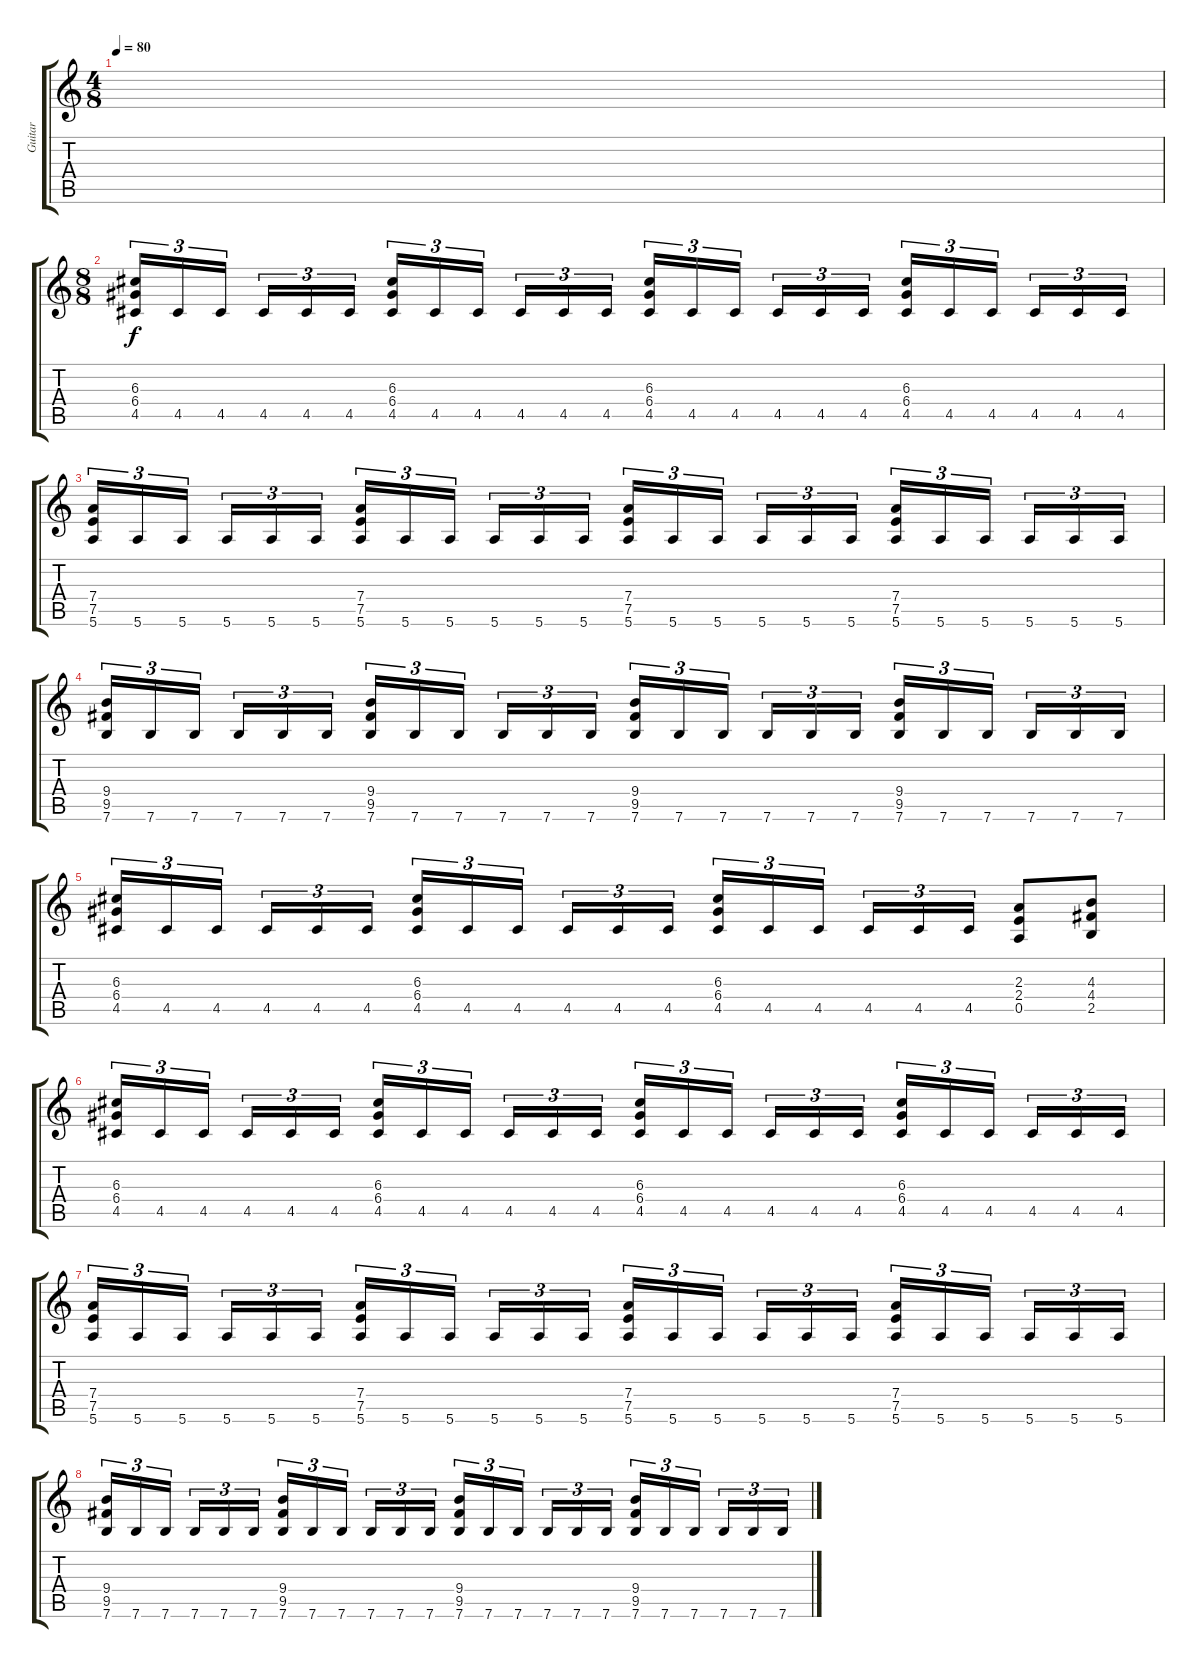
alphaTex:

\track ("Guitar" "Guitar") {instrument distortionguitar}
\staff {score tabs}
\tuning (E4 B3 G3 D3 A2 E2) {hide}
\ts (4 8)
\tempo 80
\clef g2
\ks c
|
\ts (8 8)
(6.3 6.4 4.5).16{tu (3 2)} 4.5.16{tu (3 2)} 4.5.16{tu (3 2)} 4.5.16{tu (3 2)} 4.5.16{tu (3 2)} 4.5.16{tu (3 2)} (6.3 6.4 4.5).16{tu (3 2)} 4.5.16{tu (3 2)} 4.5.16{tu (3 2)} 4.5.16{tu (3 2)} 4.5.16{tu (3 2)} 4.5.16{tu (3 2)} (6.3 6.4 4.5).16{tu (3 2)} 4.5.16{tu (3 2)} 4.5.16{tu (3 2)} 4.5.16{tu (3 2)} 4.5.16{tu (3 2)} 4.5.16{tu (3 2)} (6.3 6.4 4.5).16{tu (3 2)} 4.5.16{tu (3 2)} 4.5.16{tu (3 2)} 4.5.16{tu (3 2)} 4.5.16{tu (3 2)} 4.5.16{tu (3 2)} |
(7.4 7.5 5.6).16{tu (3 2)} 5.6.16{tu (3 2)} 5.6.16{tu (3 2)} 5.6.16{tu (3 2)} 5.6.16{tu (3 2)} 5.6.16{tu (3 2)} (7.4 7.5 5.6).16{tu (3 2)} 5.6.16{tu (3 2)} 5.6.16{tu (3 2)} 5.6.16{tu (3 2)} 5.6.16{tu (3 2)} 5.6.16{tu (3 2)} (7.4 7.5 5.6).16{tu (3 2)} 5.6.16{tu (3 2)} 5.6.16{tu (3 2)} 5.6.16{tu (3 2)} 5.6.16{tu (3 2)} 5.6.16{tu (3 2)} (7.4 7.5 5.6).16{tu (3 2)} 5.6.16{tu (3 2)} 5.6.16{tu (3 2)} 5.6.16{tu (3 2)} 5.6.16{tu (3 2)} 5.6.16{tu (3 2)} |
(9.4 9.5 7.6).16{tu (3 2)} 7.6.16{tu (3 2)} 7.6.16{tu (3 2)} 7.6.16{tu (3 2)} 7.6.16{tu (3 2)} 7.6.16{tu (3 2)} (9.4 9.5 7.6).16{tu (3 2)} 7.6.16{tu (3 2)} 7.6.16{tu (3 2)} 7.6.16{tu (3 2)} 7.6.16{tu (3 2)} 7.6.16{tu (3 2)} (9.4 9.5 7.6).16{tu (3 2)} 7.6.16{tu (3 2)} 7.6.16{tu (3 2)} 7.6.16{tu (3 2)} 7.6.16{tu (3 2)} 7.6.16{tu (3 2)} (9.4 9.5 7.6).16{tu (3 2)} 7.6.16{tu (3 2)} 7.6.16{tu (3 2)} 7.6.16{tu (3 2)} 7.6.16{tu (3 2)} 7.6.16{tu (3 2)} |
(6.3 6.4 4.5).16{tu (3 2)} 4.5.16{tu (3 2)} 4.5.16{tu (3 2)} 4.5.16{tu (3 2)} 4.5.16{tu (3 2)} 4.5.16{tu (3 2)} (6.3 6.4 4.5).16{tu (3 2)} 4.5.16{tu (3 2)} 4.5.16{tu (3 2)} 4.5.16{tu (3 2)} 4.5.16{tu (3 2)} 4.5.16{tu (3 2)} (6.3 6.4 4.5).16{tu (3 2)} 4.5.16{tu (3 2)} 4.5.16{tu (3 2)} 4.5.16{tu (3 2)} 4.5.16{tu (3 2)} 4.5.16{tu (3 2)} (2.3 2.4 0.5).8 (4.3 4.4 2.5).8 |
(6.3 6.4 4.5).16{tu (3 2)} 4.5.16{tu (3 2)} 4.5.16{tu (3 2)} 4.5.16{tu (3 2)} 4.5.16{tu (3 2)} 4.5.16{tu (3 2)} (6.3 6.4 4.5).16{tu (3 2)} 4.5.16{tu (3 2)} 4.5.16{tu (3 2)} 4.5.16{tu (3 2)} 4.5.16{tu (3 2)} 4.5.16{tu (3 2)} (6.3 6.4 4.5).16{tu (3 2)} 4.5.16{tu (3 2)} 4.5.16{tu (3 2)} 4.5.16{tu (3 2)} 4.5.16{tu (3 2)} 4.5.16{tu (3 2)} (6.3 6.4 4.5).16{tu (3 2)} 4.5.16{tu (3 2)} 4.5.16{tu (3 2)} 4.5.16{tu (3 2)} 4.5.16{tu (3 2)} 4.5.16{tu (3 2)} |
(7.4 7.5 5.6).16{tu (3 2)} 5.6.16{tu (3 2)} 5.6.16{tu (3 2)} 5.6.16{tu (3 2)} 5.6.16{tu (3 2)} 5.6.16{tu (3 2)} (7.4 7.5 5.6).16{tu (3 2)} 5.6.16{tu (3 2)} 5.6.16{tu (3 2)} 5.6.16{tu (3 2)} 5.6.16{tu (3 2)} 5.6.16{tu (3 2)} (7.4 7.5 5.6).16{tu (3 2)} 5.6.16{tu (3 2)} 5.6.16{tu (3 2)} 5.6.16{tu (3 2)} 5.6.16{tu (3 2)} 5.6.16{tu (3 2)} (7.4 7.5 5.6).16{tu (3 2)} 5.6.16{tu (3 2)} 5.6.16{tu (3 2)} 5.6.16{tu (3 2)} 5.6.16{tu (3 2)} 5.6.16{tu (3 2)} |
(9.4 9.5 7.6).16{tu (3 2)} 7.6.16{tu (3 2)} 7.6.16{tu (3 2)} 7.6.16{tu (3 2)} 7.6.16{tu (3 2)} 7.6.16{tu (3 2)} (9.4 9.5 7.6).16{tu (3 2)} 7.6.16{tu (3 2)} 7.6.16{tu (3 2)} 7.6.16{tu (3 2)} 7.6.16{tu (3 2)} 7.6.16{tu (3 2)} (9.4 9.5 7.6).16{tu (3 2)} 7.6.16{tu (3 2)} 7.6.16{tu (3 2)} 7.6.16{tu (3 2)} 7.6.16{tu (3 2)} 7.6.16{tu (3 2)} (9.4 9.5 7.6).16{tu (3 2)} 7.6.16{tu (3 2)} 7.6.16{tu (3 2)} 7.6.16{tu (3 2)} 7.6.16{tu (3 2)} 7.6.16{tu (3 2)}
